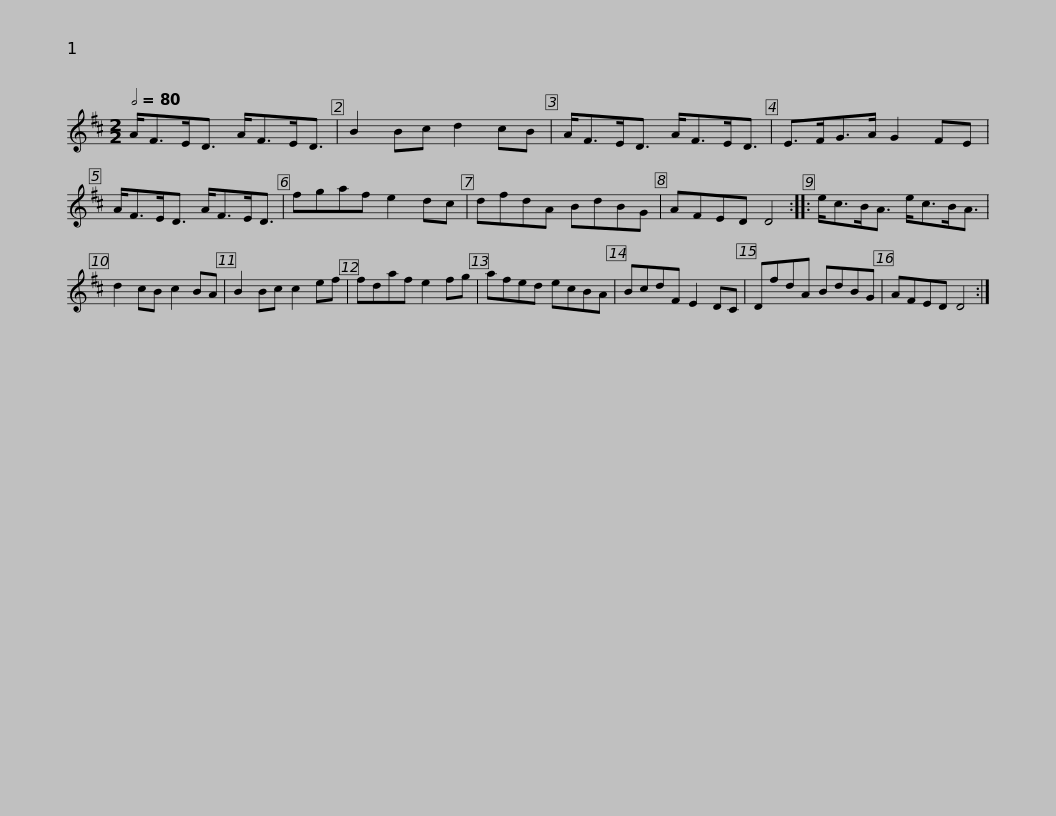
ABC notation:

X:1
L:1/8
Q:1/2=80
M:2/2
I:linebreak $
K:D
V:1 treble
V:1
 A<FE<D A<FE<D | B2 Bc d2 cB | A<FE<D A<FE<D | E>FG>A G2 FE |$ A<FE<D A<FE<D | %5
 fgaf e2 dc | dfdA BdBG | AFED D4 ::$ e<cB<A e<cB<A | d2 cB c2 BA | %10
 B2 Bc c2 ef | fdaf e2 fg |$ afed ecBA | BcdF E2 DC | DfdA BdBG | %15
 AFED D4 :| %16
